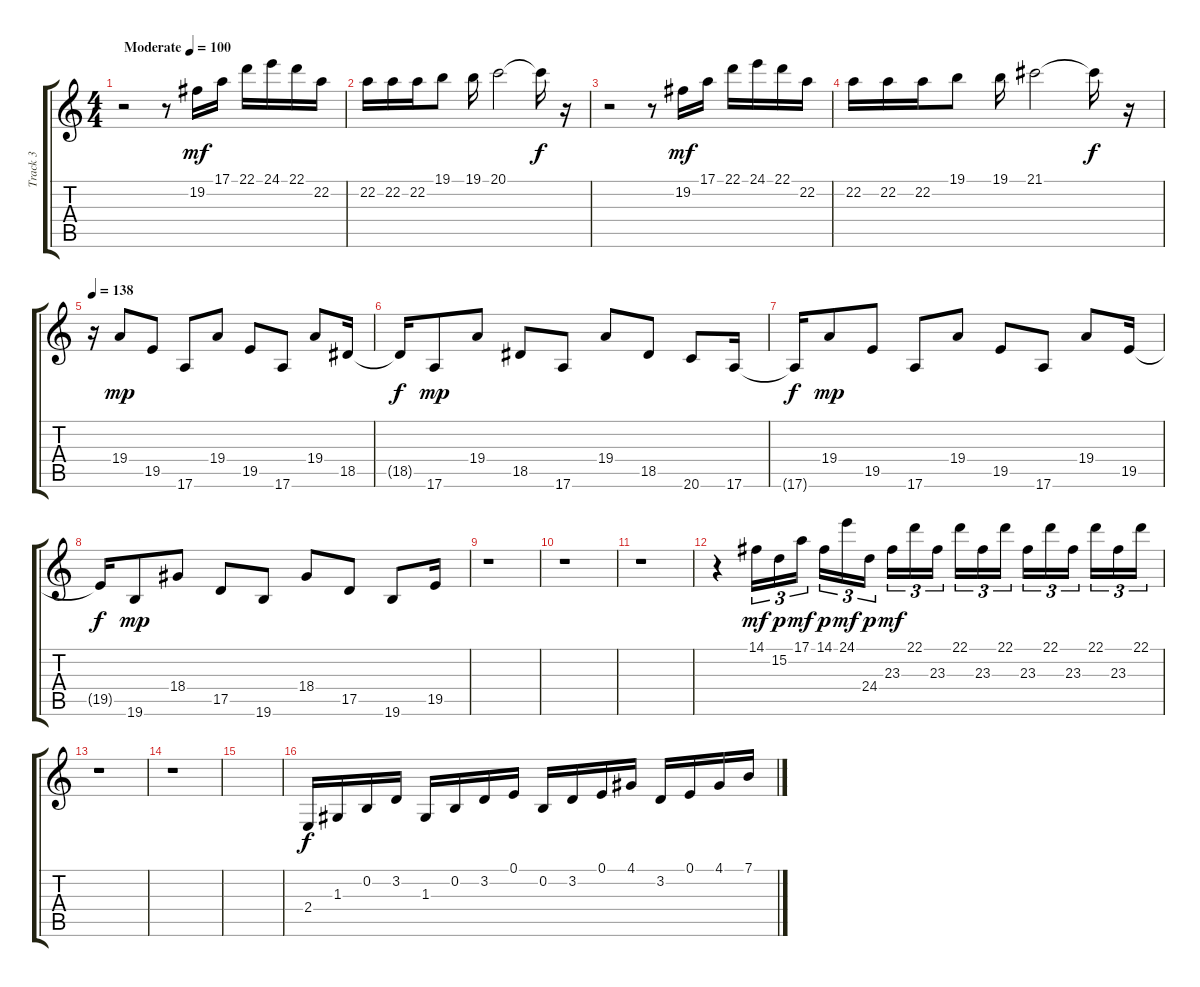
\track ("Track 3" "Track 3") {instrument flute}
\staff {score tabs}
\tuning (E4 B3 G3 D3 A2 E2) {hide}
\ts (4 4)
\tempo (100 "Moderate")
\clef g2
\ks c
r.2{dy mf instrument flute} r.8 19.2.16 17.1.16 22.1.16 24.1.16 22.1.16 22.2.16 |
22.2.16 22.2.16 22.2.16 19.1.8 19.1.16 20.1.2 20.1{t}.16{dy f} r.16 |
r.2 r.8 19.2.16{dy mf} 17.1.16 22.1.16 24.1.16 22.1.16 22.2.16 |
22.2.16 22.2.16 22.2.16 19.1.8 19.1.16 21.1.2 21.1{t}.16{dy f} r.16 |
\tempo 138
r.16 19.4.8{dy mp} 19.5.8 17.6.8 19.4.8 19.5.8 17.6.8 19.4.8 18.5.16 |
18.5{t}.16{dy f} 17.6.8{dy mp} 19.4.8 18.5.8 17.6.8 19.4.8 18.5.8 20.6.8 17.6.16 |
17.6{t}.16{dy f} 19.4.8{dy mp} 19.5.8 17.6.8 19.4.8 19.5.8 17.6.8 19.4.8 19.5.16 |
19.5{t}.16{dy f} 19.6.8{dy mp} 18.4.8 17.5.8 19.6.8 18.4.8 17.5.8 19.6.8 19.5.16 |
r.1 |
r.1 |
r.1 |
r.4 14.1.16{tu (3 2) dy mf} 15.2.16{tu (3 2) dy p} 17.1.16{tu (3 2) dy mf beam splitsecondary} 14.1.16{tu (3 2) dy p} 24.1.16{tu (3 2) dy mf} 24.4.16{tu (3 2) dy p} 23.3.16{tu (3 2) dy mf} 22.1.16{tu (3 2)} 23.3.16{tu (3 2) beam splitsecondary} 22.1.16{tu (3 2)} 23.3.16{tu (3 2)} 22.1.16{tu (3 2)} 23.3.16{tu (3 2)} 22.1.16{tu (3 2)} 23.3.16{tu (3 2) beam splitsecondary} 22.1.16{tu (3 2)} 23.3.16{tu (3 2)} 22.1.16{tu (3 2)} |
r.1 |
r.1 |
|
2.4.16{dy f instrument fx4atmosphere} 1.3.16 0.2.16 3.2.16 1.3.16 0.2.16 3.2.16 0.1.16 0.2.16 3.2.16 0.1.16 4.1.16 3.2.16 0.1.16 4.1.16 7.1.16
